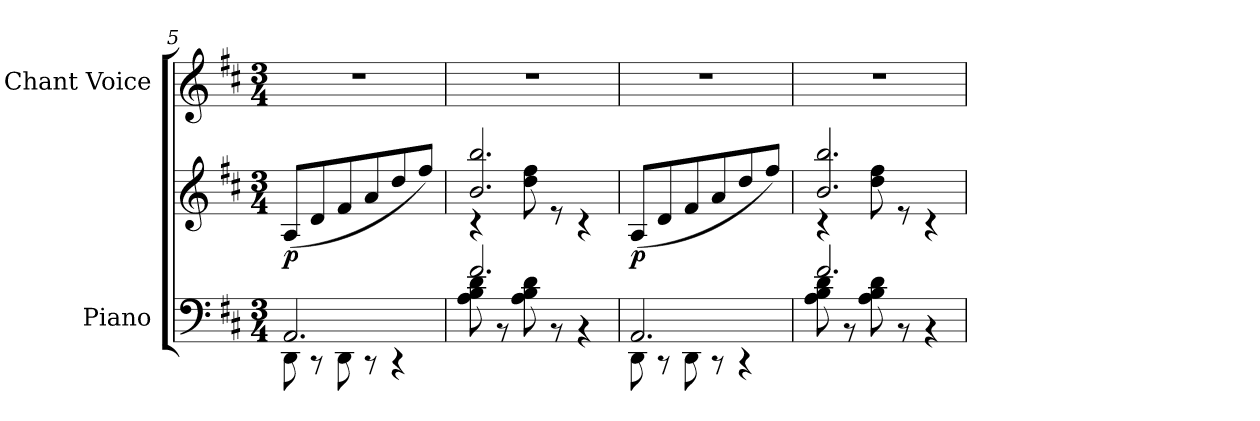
**kern	**kern	**dynam	**kern
*part2	*part2	*part2	*part1
*staff3	*staff2	*staff2/3	*staff1
*I"Piano	*	*	*I"Chant Voice
*I'Pno	*	*	*
*clefF4	*clefG2	*	*clefG2
*k[f#c#]	*k[f#c#]	*	*k[f#c#]
*M3/4	*M3/4	*	*M3/4
=5	=5	=5	=5
*^	*	*	*
!	!	!	!LO:DY:b	!
2.AA/	8DD\	(8A/L	p	2.r
.	8r	8d/	.	.
.	8DD\	8f#/	.	.
.	8r	8a/	.	.
.	4r	8dd/	.	.
.	.	8ff#/J)	.	.
=6	=6	=6	=6	=6
*	*	*^	*	*
2.f#/	8A\ 8B\ 8d\	2.b/ 2.bb/	4r	.	2.r
.	8r	.	.	.	.
.	8A\ 8B\ 8d\	.	8dd\ 8ff#\	.	.
.	8r	.	8r	.	.
.	4r	.	4r	.	.
=7	=7	=7	=7	=7	=7
!	!	!	!	!LO:DY:b	!
*	*	*v	*v	*	*
2.AA/	8DD\	(8A/L	p	2.r
.	8r	8d/	.	.
.	8DD\	8f#/	.	.
.	8r	8a/	.	.
.	4r	8dd/	.	.
.	.	8ff#/J)	.	.
=8	=8	=8	=8	=8
*	*	*^	*	*
2.f#/	8A\ 8B\ 8d\	2.b/ 2.bb/	4r	.	2.r
.	8r	.	.	.	.
.	8A\ 8B\ 8d\	.	8dd\ 8ff#\	.	.
.	8r	.	8r	.	.
.	4r	.	4r	.	.
*v	*v	*	*	*	*
*	*v	*v	*	*
=	=	=	=
*-	*-	*-	*-
